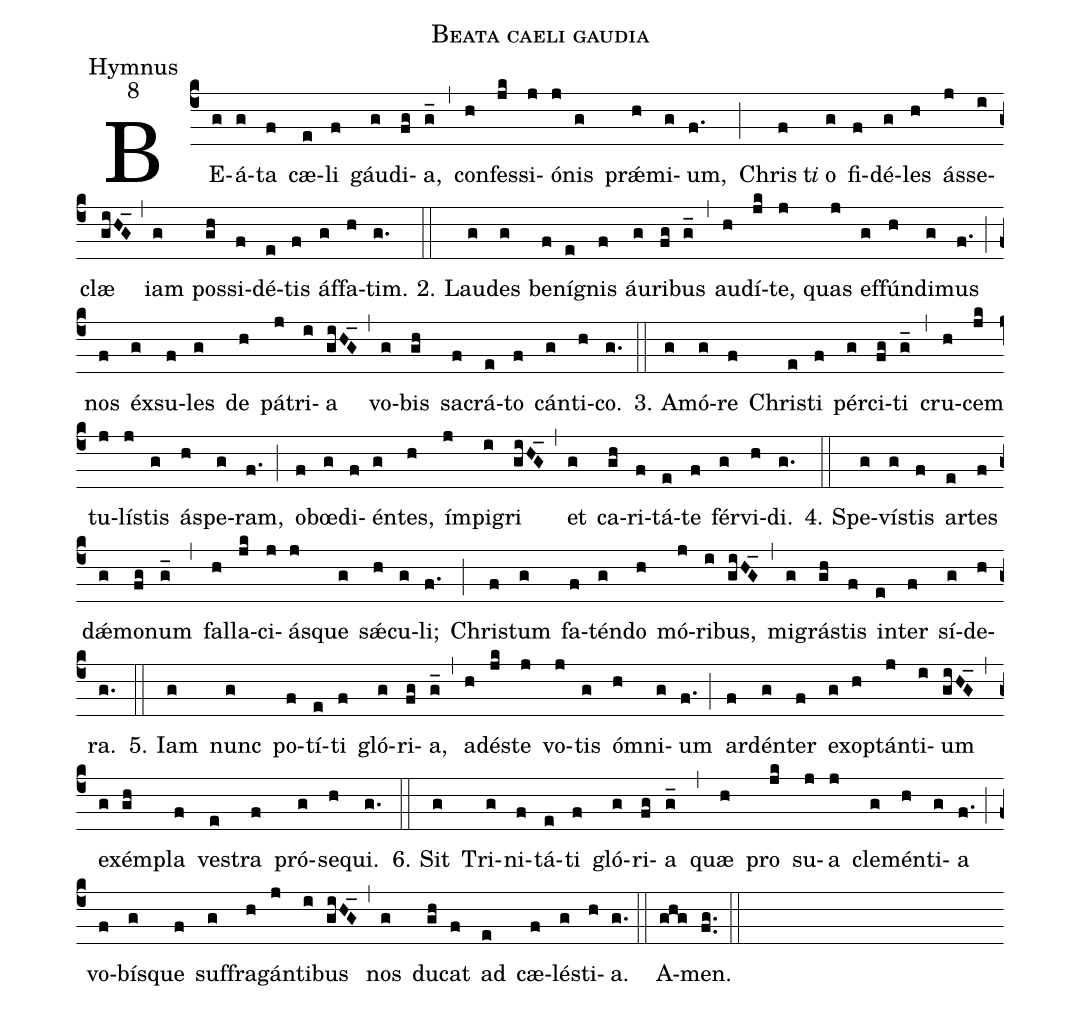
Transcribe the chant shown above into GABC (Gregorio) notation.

name:Beata caeli gaudia;
office-part:Hymnus;
mode:8;
%%
(c4)BE(g)á(g)ta(f) cæ(e)li(f) gáu(g)di(fg)a,(g_) (,)
con(h)fes(jk)si(j)ó(j)nis(g) prǽ(h)mi(g)um,(f.) (;)
Chris(f)t<i>i</i>() o(g) fi(f)dé(g)les(h) ás(j)se(i)clæ(giHG_) (,)
iam(g) pos(gh)si(f)dé(e)tis(f) áf(g)fa(h)tim.(g.) (::)

2. Lau(g)des(g) be(f)ní(e)gnis(f) áu(g)ri(fg)bus(g_) (,)
au(h)dí(jk)te,(j) quas(j) ef(g)fún(h)di(g)mus(f.) (;)
nos(f) éx(g)su(f)les(g) de(h) pá(j)tri(i)a(giHG_) (,)
vo(g)bis(gh) sa(f)crá(e)to(f) cán(g)ti(h)co.(g.) (::)

3. A(g)mó(g)re(f) Chris(e)ti(f) pér(g)ci(fg)ti(g_) (,)
cru(h)cem(jk) tu(j)lís(j)tis(g) ás(h)pe(g)ram,(f.) (;)
ob(f)œ(g)di(f)én(g)tes,(h) ím(j)pi(i)gri(giHG_) (,)
et(g) ca(gh)ri(f)tá(e)te(f) fér(g)vi(h)di.(g.) (::)

4. Spe(g)vís(g)tis(f) ar(e)tes(f) dǽ(g)mo(fg)num(g_) (,)
fal(h)la(jk)ci(j)ás(j)que(g) sǽ(h)cu(g)li;(f.) (;)
Chris(f)tum(g) fa(f)tén(g)do(h) mó(j)ri(i)bus,(giHG_) (,)
mi(g)grás(gh)tis(f) in(e)ter(f) sí(g)de(h)ra.(g.) (::)

5. Iam(g) nunc(g) po(f)tí(e)ti(f) gló(g)ri(fg)a,(g_) (,)
ad(h)és(jk)te(j) vo(j)tis(g) óm(h)ni(g)um(f.) (;)
ar(f)dén(g)ter(f) ex(g)op(h)tán(j)ti(i)um(giHG_) (,)
ex(g)ém(gh)pla(f) ves(e)tra(f) pró(g)se(h)qui.(g.) (::)

6. Sit(g) Tri(g)ni(f)tá(e)ti(f) gló(g)ri(fg)a(g_) (,)
quæ(h) pro(jk) su(j)a(j) cle(g)mén(h)ti(g)a(f.) (;)
vo(f)bís(g)que(f) suf(g)fra(h)gán(j)ti(i)bus(giHG_) (,)
nos(g) du(gh)cat(f) ad(e) cæ(f)lés(g)ti(h)a.(g.) (::)
A(ghg)men.(fg..) (::)
